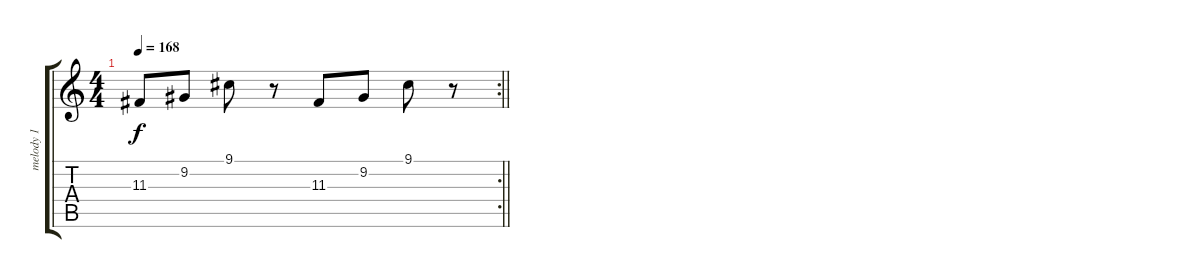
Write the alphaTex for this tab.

\track ("melody 1" "melody 1") {instrument electricpiano2}
\staff {score tabs}
\tuning (E4 B3 G3 D3 A2 E2) {hide}
\rc 2
\ts (4 4)
\tempo 168
\clef g2
\barLineRight lightlight
\ks c
11.3.8{dy f} 9.2.8 9.1.8 r.8 11.3.8 9.2.8 9.1.8 r.8
